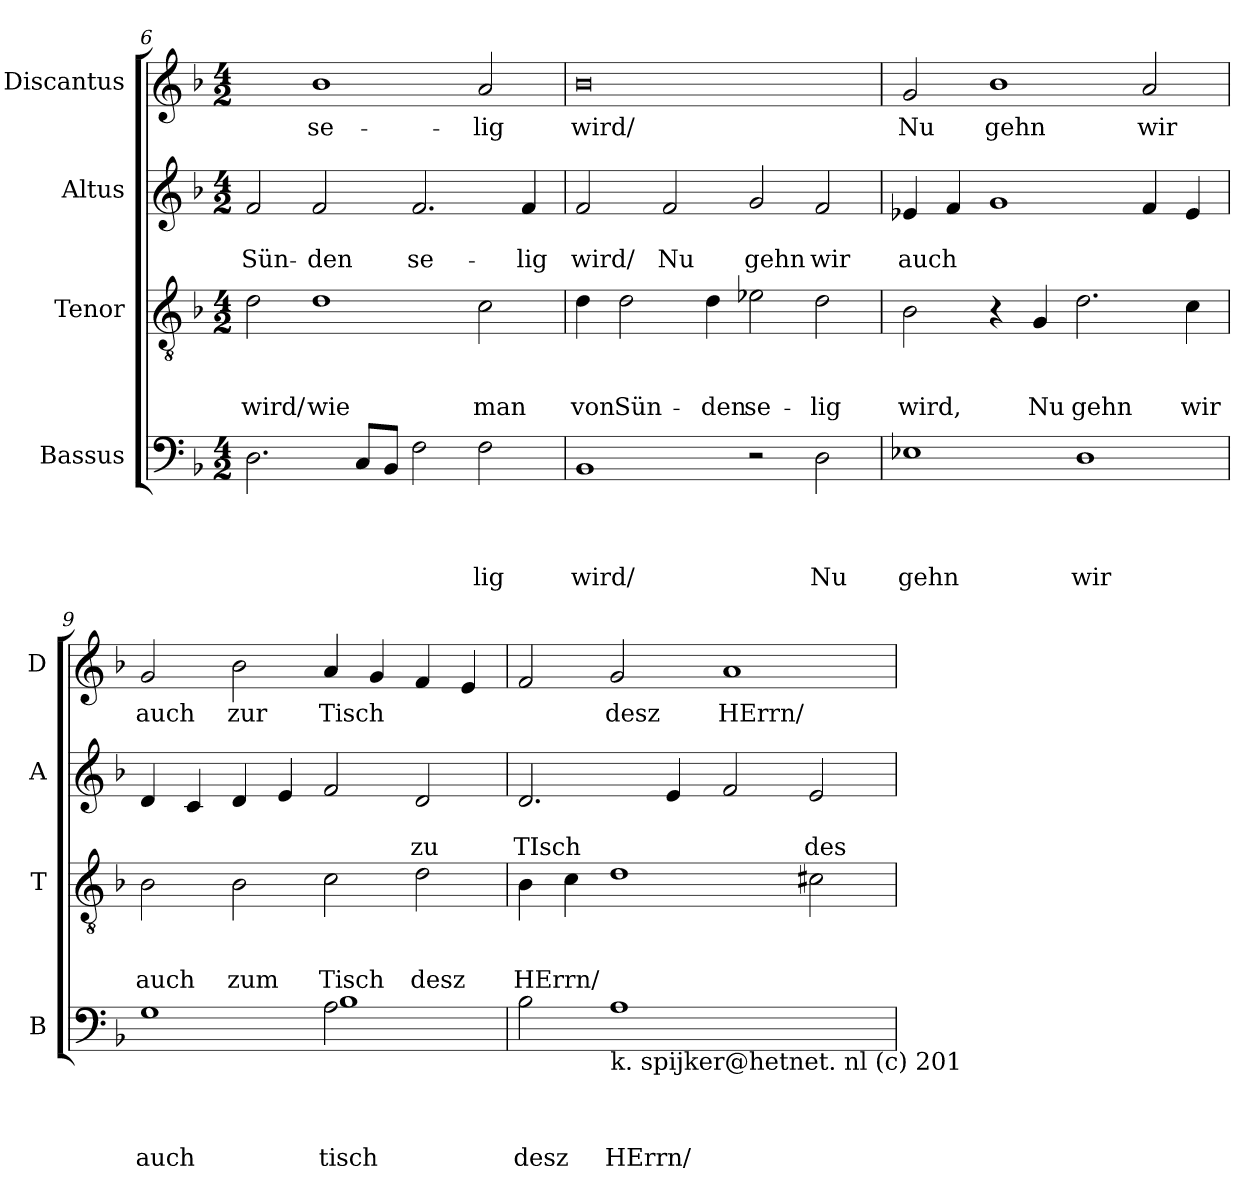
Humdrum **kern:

**kern	**text	**text	**text	**text	**kern	**text	**text	**text	**kern	**text	**text	**kern	**text
*part4	*part4	*part4	*part4	*part4	*part3	*part3	*part3	*part3	*part2	*part2	*part2	*part1	*part1
*staff4	*staff4	*staff4	*staff4	*staff4	*staff3	*staff3	*staff3	*staff3	*staff2	*staff2	*staff2	*staff1	*staff1
*I"Bassus	*	*	*	*	*I"Tenor	*	*	*	*I"Altus	*	*	*I"Discantus	*
*I'B	*	*	*	*	*I'T	*	*	*	*I'A	*	*	*I'D	*
*clefF4	*	*	*	*	*clefGv2	*	*	*	*clefG2	*	*	*clefG2	*
*k[b-]	*	*	*	*	*k[b-]	*	*	*	*k[b-]	*	*	*k[b-]	*
*F:	*	*	*	*	*F:	*	*	*	*F:	*	*	*F:	*
*M4/2	*	*	*	*	*M4/2	*	*	*	*M4/2	*	*	*M4/2	*
=6	=6	=6	=6	=6	=6	=6	=6	=6	=6	=6	=6	=6	=6
!	!	!	!	!	!	!	!	!LO:LY:b	!	!	!LO:LY:b	!	!
2.D\	.	.	.	.	2d\	.	.	wird/	2f/	.	Sün-	2ryy	.
!	!	!	!	!	!	!	!	!LO:LY:b	!	!	!LO:LY:b:rj	!	!LO:LY:b
.	.	.	.	.	1d	.	.	wie	2f/	.	-den	1b-	se-
8C/L	.	.	.	.	.	.	.	.	.	.	.	.	.
8BB-/J	.	.	.	.	.	.	.	.	.	.	.	.	.
!	!	!	!	!	!	!	!	!	!	!	!LO:LY:b	!	!
2F\	.	.	.	.	.	.	.	.	2.f/	.	se-	.	.
!	!	!	!	!LO:LY:b	!	!	!	!LO:LY:b	!	!	!	!	!LO:LY:b
2F\	.	.	.	-lig	2c\	.	.	man	.	.	.	2a/	-lig
!	!	!	!	!	!	!	!	!	!	!	!LO:LY:b	!	!
.	.	.	.	.	.	.	.	.	4f/	.	-lig	.	.
=7	=7	=7	=7	=7	=7	=7	=7	=7	=7	=7	=7	=7	=7
!	!	!	!	!LO:LY:b	!	!	!	!LO:LY:b	!	!	!LO:LY:b	!	!LO:LY:b
1BB-	.	.	.	wird/	4d\	.	.	von	2f/	.	wird/	0b-	wird/
!	!	!	!	!	!	!	!	!LO:LY:b	!	!	!	!	!
.	.	.	.	.	2d\	.	.	Sün-	.	.	.	.	.
!	!	!	!	!	!	!	!	!	!	!	!LO:LY:b	!	!
.	.	.	.	.	.	.	.	.	2f/	.	Nu	.	.
!	!	!	!	!	!	!	!	!LO:LY:b:rj	!	!	!	!	!
.	.	.	.	.	4d\	.	.	-den	.	.	.	.	.
!	!	!	!	!	!	!	!	!LO:LY:b	!	!	!LO:LY:b	!	!
2r	.	.	.	.	2e-X\	.	.	se-	2g/	.	gehn	.	.
!	!	!	!	!LO:LY:b	!	!	!	!LO:LY:b	!	!	!LO:LY:b	!	!
2D\	.	.	.	Nu	2d\	.	.	-lig	2f/	.	wir	.	.
=8	=8	=8	=8	=8	=8	=8	=8	=8	=8	=8	=8	=8	=8
!	!	!	!	!LO:LY:b	!	!	!	!LO:LY:b	!	!	!LO:LY:b	!	!LO:LY:b
1E-X	.	.	.	gehn	2B-\	.	.	wird,	4e-X/	.	auch	2g/	Nu
.	.	.	.	.	.	.	.	.	4f/	.	.	.	.
!	!	!	!	!	!	!	!	!	!	!	!	!	!LO:LY:b
.	.	.	.	.	4r	.	.	.	1g	.	.	1b-	gehn
!	!	!	!	!	!	!	!	!LO:LY:b	!	!	!	!	!
.	.	.	.	.	4G/	.	.	Nu	.	.	.	.	.
!	!	!	!	!LO:LY:b	!	!	!	!LO:LY:b	!	!	!	!	!
1D	.	.	.	wir	2.d\	.	.	gehn	.	.	.	.	.
!	!	!	!	!	!	!	!	!	!	!	!	!	!LO:LY:b
.	.	.	.	.	.	.	.	.	4f/	.	.	2a/	wir
!	!	!	!	!	!	!	!	!LO:LY:b	!	!	!	!	!
.	.	.	.	.	4c\	.	.	wir	4e-/	.	.	.	.
!!LO:LB:g=z
=9	=9	=9	=9	=9	=9	=9	=9	=9	=9	=9	=9	=9	=9
!	!	!	!	!LO:LY:b	!	!	!	!LO:LY:b	!	!	!	!	!LO:LY:b
*^	*	*	*	*	*	*	*	*	*	*	*	*	*
1G	1ryy	.	.	.	auch	2B-\	.	.	auch	4d/	.	.	2g/	auch
.	.	.	.	.	.	.	.	.	.	4c/	.	.	.	.
!	!	!	!	!	!	!	!	!	!LO:LY:b	!	!	!	!	!LO:LY:b
.	.	.	.	.	.	2B-\	.	.	zum	4d/	.	.	2b-\	zur
.	.	.	.	.	.	.	.	.	.	4e/	.	.	.	.
!	!	!	!	!	!LO:LY:b	!	!	!	!	!	!	!	!	!
!	!	!	!	!	!LO:LY:b	!	!	!	!LO:LY:b	!	!	!	!	!LO:LY:b
2A\	1B-	.	.	.	tisch	2c\	.	.	Tisch	2f/	.	.	4a/	Tisch
.	.	.	.	.	.	.	.	.	.	.	.	.	4g/	.
!	!	!	!	!	!	!	!	!	!LO:LY:b	!	!	!LO:LY:b	!	!
2ryy	.	.	.	.	.	2d\	.	.	desz	2d/	.	zu	4f/	.
.	.	.	.	.	.	.	.	.	.	.	.	.	4e/	.
*v	*v	*	*	*	*	*	*	*	*	*	*	*	*	*
=10	=10	=10	=10	=10	=10	=10	=10	=10	=10	=10	=10	=10	=10
!	!	!	!	!LO:LY:b	!	!	!	!LO:LY:b	!	!	!LO:LY:b	!	!
2B-\	.	.	.	desz	4B-\	.	.	HErrn/	2.d/	.	TIsch	2f/	.
.	.	.	.	.	4c\	.	.	.	.	.	.	.	.
!LO:TX:b:t=k. spijker@hetnet. nl (c) 201	!	!	!	!	!	!	!	!	!	!	!	!	!
!	!	!	!	!LO:LY:b	!	!	!	!	!	!	!	!	!LO:LY:b
1A	.	.	.	HErrn/	1d	.	.	.	.	.	.	2g/	desz
.	.	.	.	.	.	.	.	.	4e/	.	.	.	.
!	!	!	!	!	!	!	!	!	!	!	!	!	!LO:LY:b
.	.	.	.	.	.	.	.	.	2f/	.	.	1a	HErrn/
!	!	!	!	!	!	!	!	!	!	!	!LO:LY:b	!	!
2ryy	.	.	.	.	2c#X\	.	.	.	2e/	.	des	.	.
=	=	=	=	=	=	=	=	=	=	=	=	=	=
*-	*-	*-	*-	*-	*-	*-	*-	*-	*-	*-	*-	*-	*-
